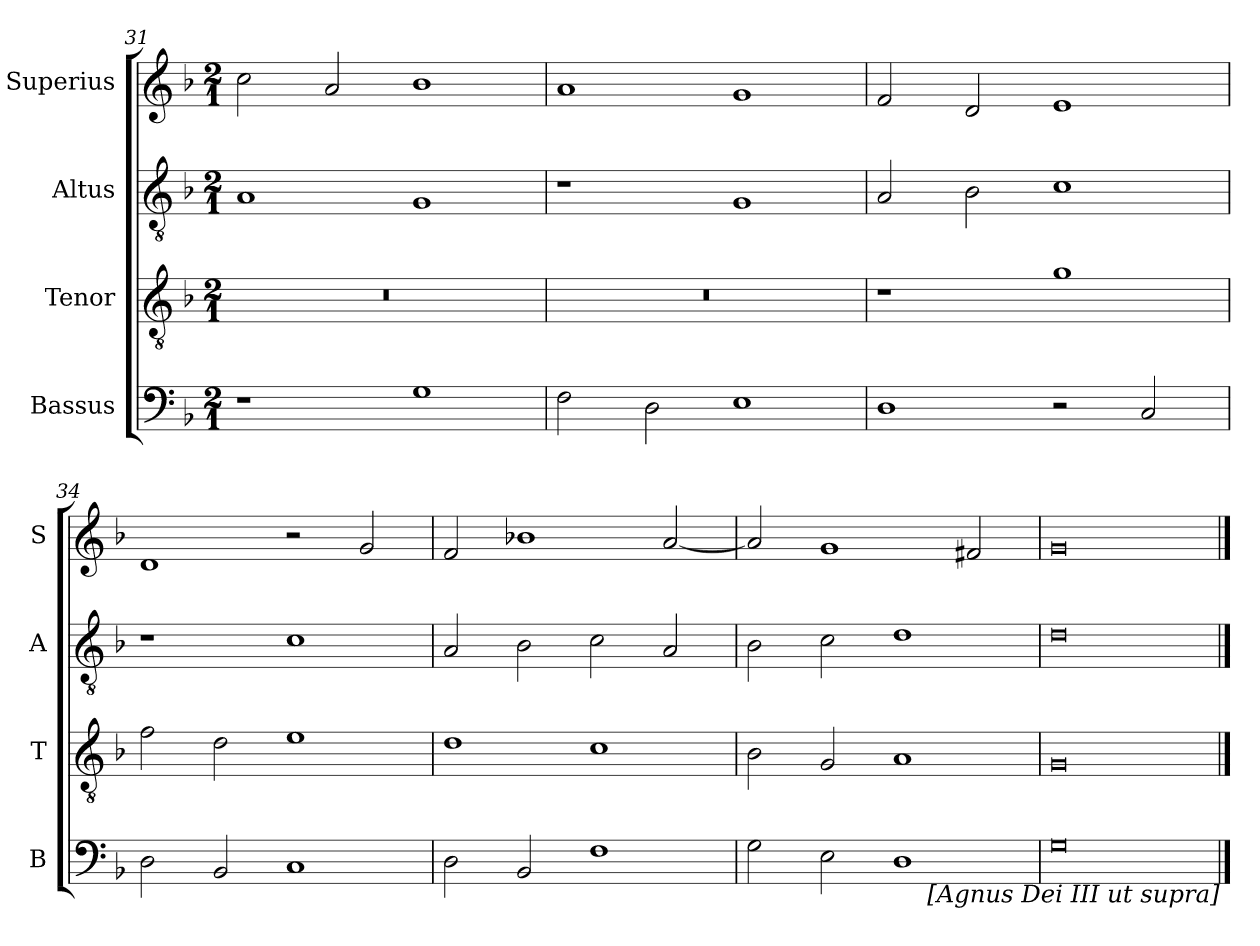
**kern	**kern	**kern	**kern
*part4	*part3	*part2	*part1
*staff4	*staff3	*staff2	*staff1
*I"Bassus	*I"Tenor	*I"Altus	*I"Superius
*I'B	*I'T	*I'A	*I'S
*clefF4	*clefGv2	*clefGv2	*clefG2
*k[b-]	*k[b-]	*k[b-]	*k[b-]
*M2/1	*M2/1	*M2/1	*M2/1
=31	=31	=31	=31
1r	0r	1A	2cc\
.	.	.	2a/
1G	.	1G	1b-
=32	=32	=32	=32
2F\	0r	1r	1a
2D\	.	.	.
1E	.	1G	1g
=33	=33	=33	=33
1D	1r	2A/	2f/
.	.	2B-\	2d/
2r	1g	1c	1e
2C/	.	.	.
=34	=34	=34	=34
2D\	2f\	1r	1d
2BB-/	2d\	.	.
1C	1e	1c	2r
.	.	.	2g/
=35	=35	=35	=35
2D\	1d	2A/	2f/
2BB-/	.	2B-\	1b-X
1F	1c	2c\	.
.	.	2A/	[2a/
=36	=36	=36	=36
2G\	2B-\	2B-\	2a/]
2E\	2G/	2c\	1g
1D	1A	1d	.
.	.	.	2f#X/
=37	=37	=37	=37
0G	0G	0d	0g
!LO:TX:b:i:rj:t=[Agnus Dei III ut supra]	!	!	!
==	==	==	==
*-	*-	*-	*-
